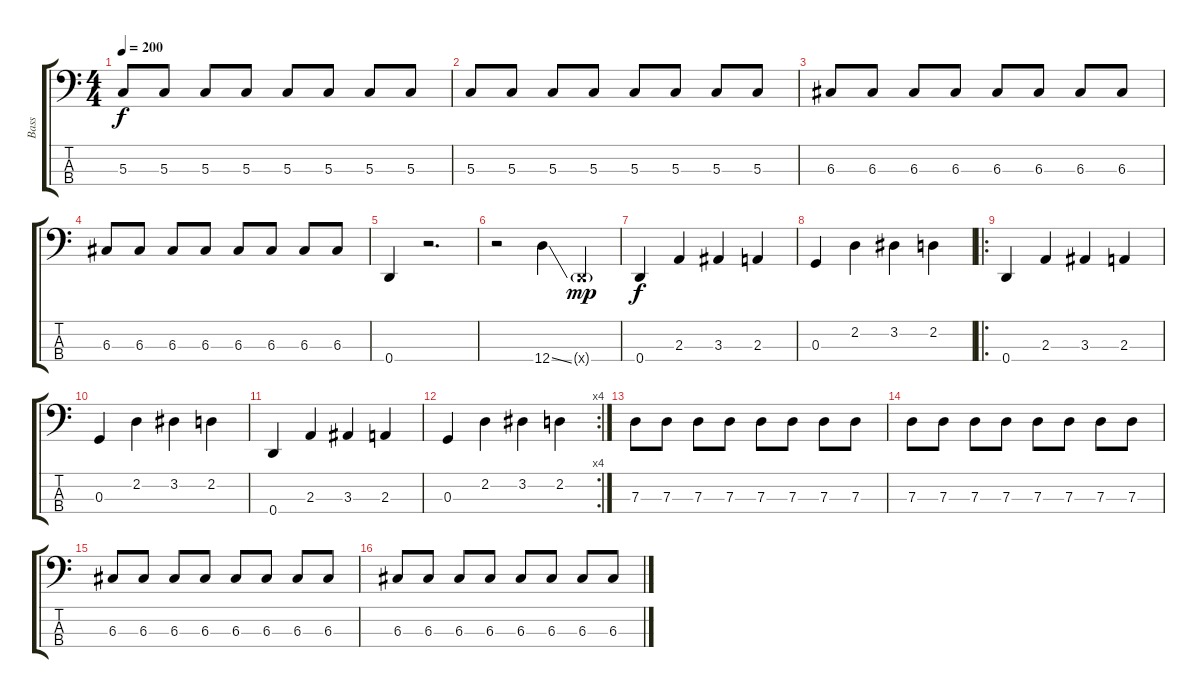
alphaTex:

\track ("Bass" "Bass") {instrument electricbasspick}
\staff {score tabs}
\tuning (F2 C2 G1 D1) {hide}
\ts (4 4)
\tempo 200
\clef f4
\ks c
5.3.8{dy f} 5.3.8 5.3.8 5.3.8 5.3.8 5.3.8 5.3.8 5.3.8 |
5.3.8 5.3.8 5.3.8 5.3.8 5.3.8 5.3.8 5.3.8 5.3.8 |
6.3.8 6.3.8 6.3.8 6.3.8 6.3.8 6.3.8 6.3.8 6.3.8 |
6.3.8 6.3.8 6.3.8 6.3.8 6.3.8 6.3.8 6.3.8 6.3.8 |
0.4.4 r.2{d} |
r.2 12.4{ss}.4 0.4{g x}.4{dy mp} |
0.4.4{dy f} 2.3.4 3.3.4 2.3.4 |
0.3.4 2.2.4 3.2.4 2.2.4 |
\ro
0.4.4 2.3.4 3.3.4 2.3.4 |
0.3.4 2.2.4 3.2.4 2.2.4 |
0.4.4 2.3.4 3.3.4 2.3.4 |
\rc 4
0.3.4 2.2.4 3.2.4 2.2.4 |
7.3.8 7.3.8 7.3.8 7.3.8 7.3.8 7.3.8 7.3.8 7.3.8 |
7.3.8 7.3.8 7.3.8 7.3.8 7.3.8 7.3.8 7.3.8 7.3.8 |
6.3.8 6.3.8 6.3.8 6.3.8 6.3.8 6.3.8 6.3.8 6.3.8 |
6.3.8 6.3.8 6.3.8 6.3.8 6.3.8 6.3.8 6.3.8 6.3.8
